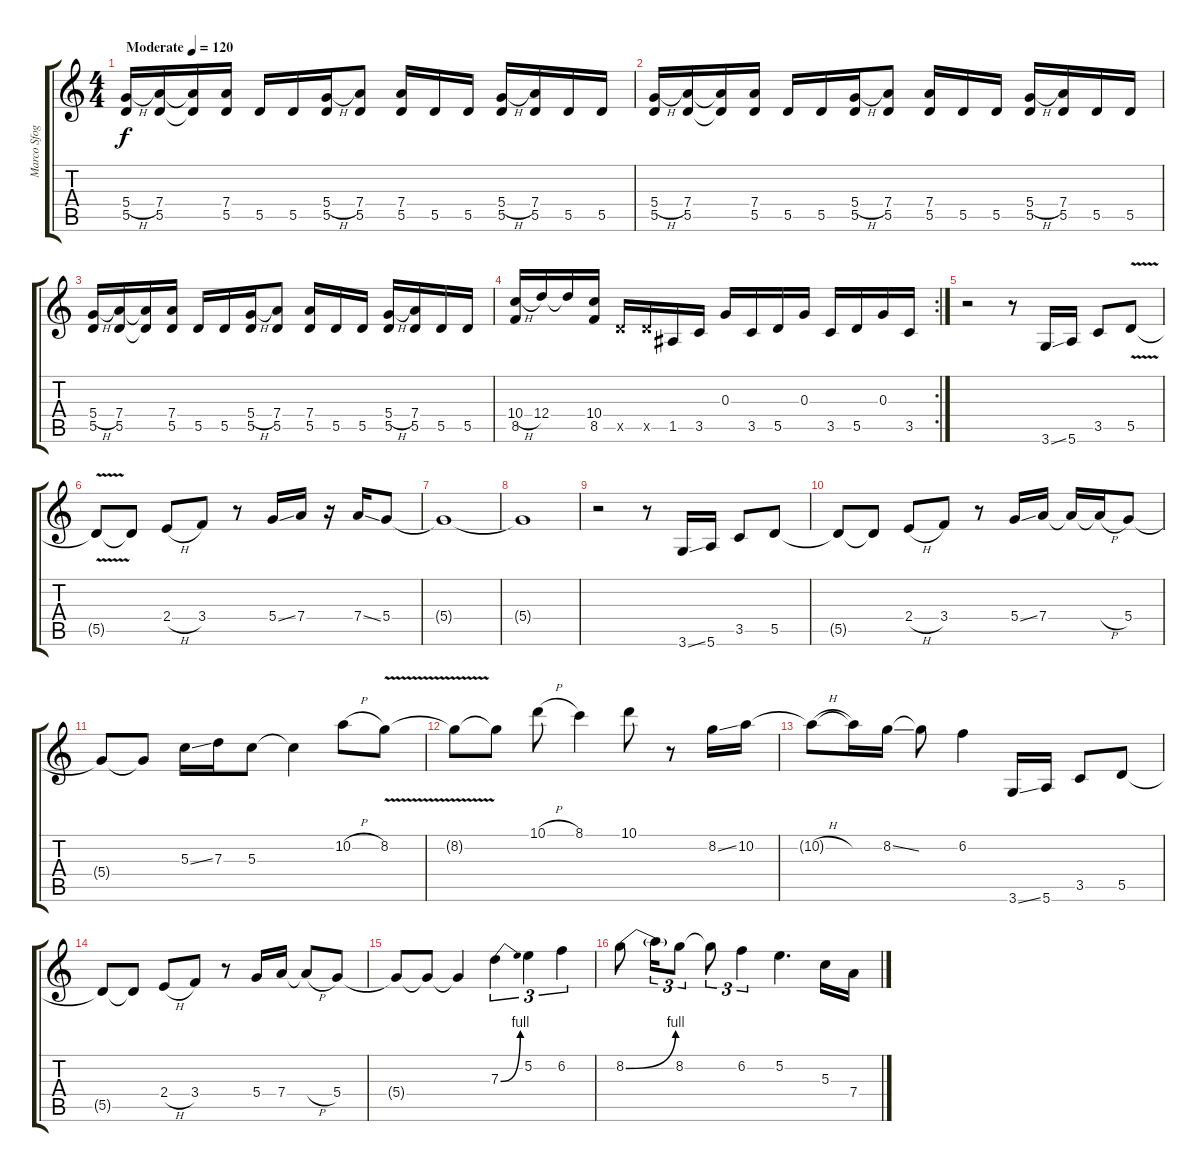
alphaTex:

\track ("Marco Sfogli" "Marco Sfog") {instrument distortionguitar}
\staff {score tabs}
\tuning (E4 B3 G3 D3 A2 E2) {hide}
\ts (4 4)
\tempo (120 "Moderate")
\clef g2
\ks c
(5.4{h} 5.5).16{dy f instrument distortionguitar} (7.4 5.5).16 (7.4{t} 5.5{t}).16 (7.4 5.5).16 5.5.16 5.5.16 (5.4{h} 5.5).16 (7.4 5.5).8 (7.4 5.5).16 5.5.16 5.5.16 (5.4{h} 5.5).16 (7.4 5.5).16 5.5.16 5.5.16 |
(5.4{h} 5.5).16 (7.4 5.5).16 (7.4{t} 5.5{t}).16 (7.4 5.5).16 5.5.16 5.5.16 (5.4{h} 5.5).16 (7.4 5.5).8 (7.4 5.5).16 5.5.16 5.5.16 (5.4{h} 5.5).16 (7.4 5.5).16 5.5.16 5.5.16 |
(5.4{h} 5.5).16 (7.4 5.5).16 (7.4{t} 5.5{t}).16 (7.4 5.5).16 5.5.16 5.5.16 (5.4{h} 5.5).16 (7.4 5.5).8 (7.4 5.5).16 5.5.16 5.5.16 (5.4{h} 5.5).16 (7.4 5.5).16 5.5.16 5.5.16 |
\rc 2
(10.4{h} 8.5).16 12.4.16 12.4{t}.16 (10.4 8.5).16 5.5{x}.16 5.5{x}.16 1.5.16 3.5.16 0.3.16 3.5.16 5.5.16 0.3.16 3.5.16 5.5.16 0.3.16 3.5.16 |
r.2 r.8 3.6{ss}.16 5.6.16 3.5.8 5.5{v}.8 |
5.5{t}.8 5.5{t}.8 2.4{h}.8 3.4.8 r.8 5.4{ss}.16 7.4.16 r.16 7.4{ss}.16 5.4.8 |
5.4{t}.1 |
5.4{t}.1 |
r.2 r.8 3.6{ss}.16 5.6.16 3.5.8 5.5.8 |
5.5{t}.8 5.5{t}.8 2.4{h}.8 3.4.8 r.8 5.4{ss}.16 7.4.16 7.4{t}.16 7.4{h t}.16 5.4.8 |
5.4{t}.8 5.4{t}.8 5.3{ss}.16 7.3.16 5.3.8 5.3{t}.4 10.2{h}.8 8.2{v}.8 |
8.2{t}.8 8.2{t}.8 10.1{h}.8 8.1.4 10.1.8 r.8 8.2{ss}.16 10.2.16 |
10.2{h t}.8 10.2{t}.16 8.2{ss}.16 8.2{t}.8 6.2.4 3.6{ss}.16 5.6.16 3.5.8 5.5.8 |
5.5{t}.8 5.5{t}.8 2.4{h}.8 3.4.8 r.8 5.4.16 7.4.16 7.4{h t}.8 5.4.8 |
5.4{t}.8 5.4{t}.8 5.4{t}.4 7.3{be (bend 0 0 60 4)}.4{tu (3 2)} 5.2.4{tu (3 2)} 6.2.4{tu (3 2)} |
8.2{be (bend 0 0 60 4)}.8 8.2{t}.16{tu (3 2)} 8.2.8{tu (3 2)} 8.2{t}.8{tu (3 2)} 6.2.4{tu (3 2)} 5.2.4{d} 5.3.16 7.4.16
